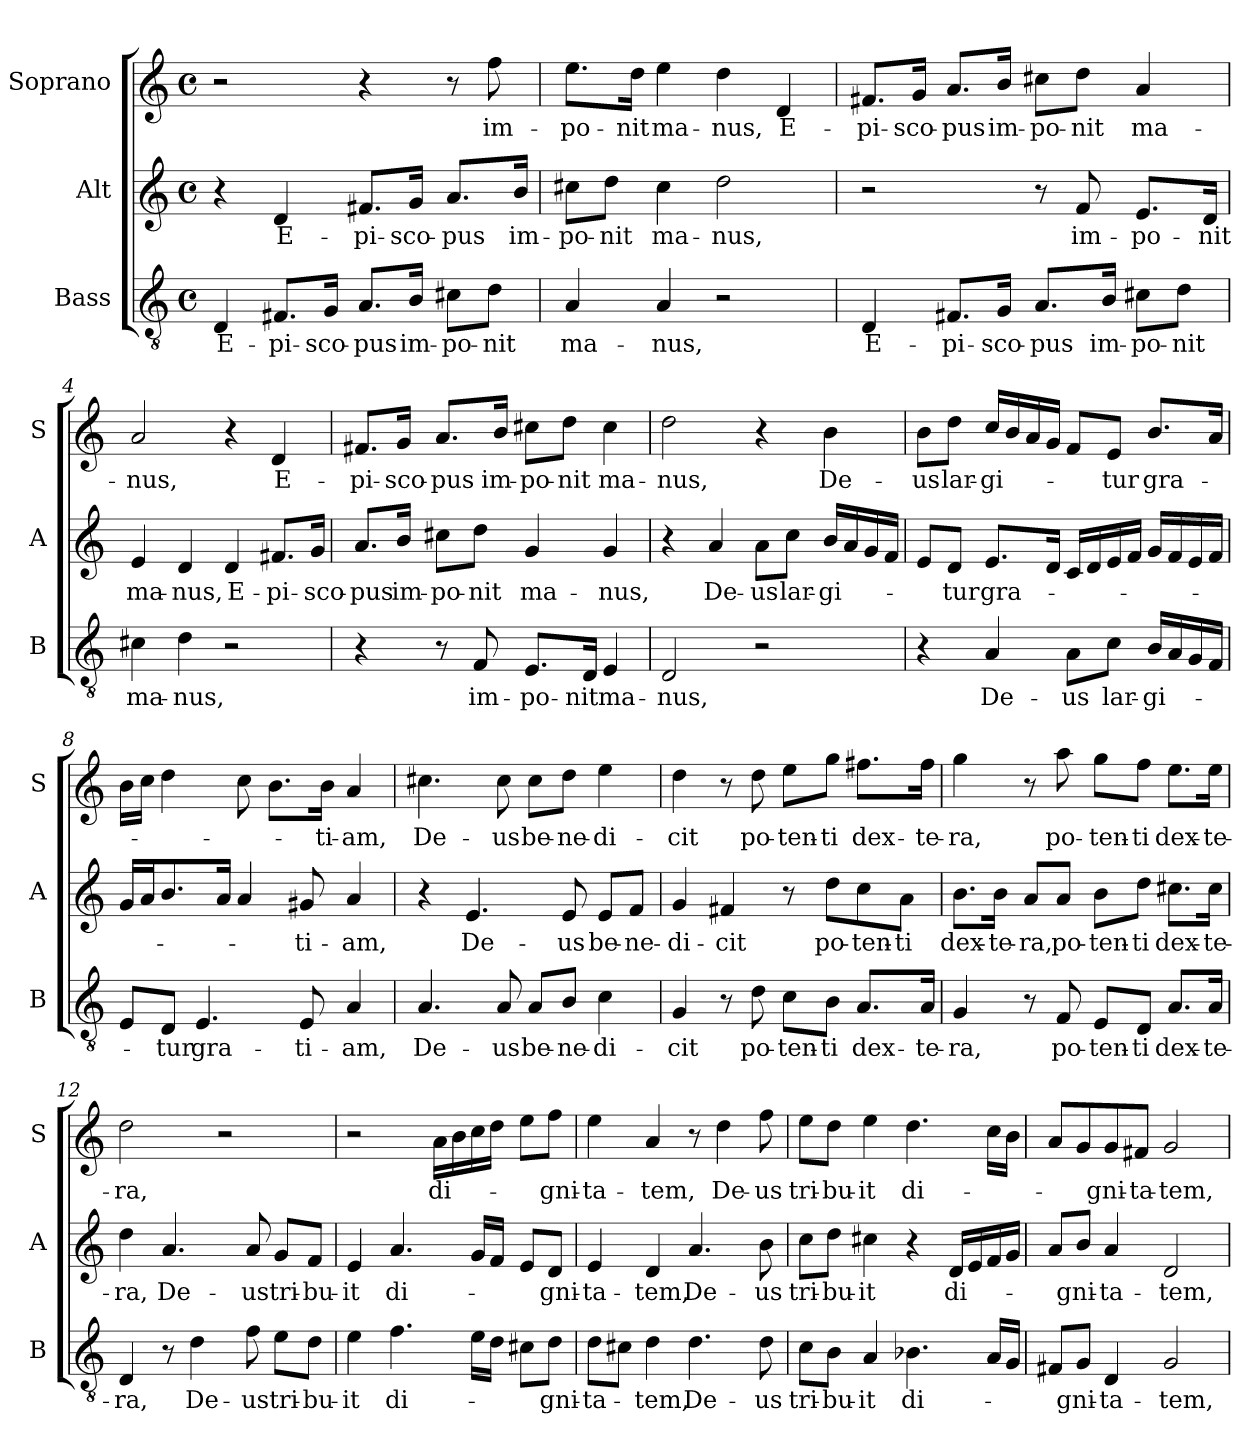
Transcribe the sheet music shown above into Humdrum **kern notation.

**kern	**text	**kern	**text	**kern	**text
*part3	*part3	*part2	*part2	*part1	*part1
*staff3	*staff3	*staff2	*staff2	*staff1	*staff1
*I"Bass	*	*I"Alt	*	*I"Soprano	*
*I'B	*	*I'A	*	*I'S	*
*clefGv2	*	*clefG2	*	*clefG2	*
*k[]	*	*k[]	*	*k[]	*
*C:	*	*C:	*	*C:	*
*M4/4	*	*M4/4	*	*M4/4	*
*met(c)	*	*met(c)	*	*met(c)	*
=1	=1	=1	=1	=1	=1
!	!LO:LY:b	!	!	!	!
4D/	E-	4r	.	2r	.
!	!LO:LY:b	!	!LO:LY:b	!	!
8.F#X/L	-pi-	4d/	E-	.	.
!	!LO:LY:b	!	!	!	!
16G/Jk	-sco-	.	.	.	.
!	!LO:LY:b	!	!LO:LY:b	!	!
8.A/L	-pus	8.f#X/L	-pi-	4r	.
!	!LO:LY:b	!	!LO:LY:b	!	!
16B/Jk	im-	16g/Jk	-sco-	.	.
!	!LO:LY:b	!	!LO:LY:b	!	!
8c#X\L	-po-	8.a/L	-pus	8r	.
!	!LO:LY:b	!	!	!	!LO:LY:b
8d\J	-nit	.	.	8ff\	im-
!	!	!	!LO:LY:b	!	!
.	.	16b/Jk	im-	.	.
=2	=2	=2	=2	=2	=2
!	!LO:LY:b	!	!LO:LY:b	!	!LO:LY:b
4A/	ma-	8cc#X\L	-po-	8.ee\L	-po-
!	!	!	!LO:LY:b	!	!
.	.	8dd\J	-nit	.	.
!	!	!	!	!	!LO:LY:b
.	.	.	.	16dd\Jk	-nit
!	!LO:LY:b	!	!LO:LY:b	!	!LO:LY:b
4A/	-nus,	4cc#\	ma-	4ee\	ma-
!	!	!	!LO:LY:b	!	!LO:LY:b
2r	.	2dd\	-nus,	4dd\	-nus,
!	!	!	!	!	!LO:LY:b
.	.	.	.	4d/	E-
=3	=3	=3	=3	=3	=3
!	!LO:LY:b	!	!	!	!LO:LY:b
4D/	E-	2r	.	8.f#X/L	-pi-
!	!	!	!	!	!LO:LY:b
.	.	.	.	16g/Jk	-sco-
!	!LO:LY:b	!	!	!	!LO:LY:b
8.F#X/L	-pi-	.	.	8.a/L	-pus
!	!LO:LY:b	!	!	!	!LO:LY:b
16G/Jk	-sco-	.	.	16b/Jk	im-
!	!LO:LY:b	!	!	!	!LO:LY:b
8.A/L	-pus	8r	.	8cc#X\L	-po-
!	!	!	!LO:LY:b	!	!LO:LY:b
.	.	8f/	im-	8dd\J	-nit
!	!LO:LY:b	!	!	!	!
16B/Jk	im-	.	.	.	.
!	!LO:LY:b	!	!LO:LY:b	!	!LO:LY:b
8c#X\L	-po-	8.e/L	-po-	4a/	ma-
!	!LO:LY:b	!	!	!	!
8d\J	-nit	.	.	.	.
!	!	!	!LO:LY:b	!	!
.	.	16d/Jk	-nit	.	.
=4	=4	=4	=4	=4	=4
!	!LO:LY:b	!	!LO:LY:b	!	!LO:LY:b
4c#X\	ma-	4e/	ma-	2a/	-nus,
!	!LO:LY:b	!	!LO:LY:b	!	!
4d\	-nus,	4d/	-nus,	.	.
!	!	!	!LO:LY:b	!	!
2r	.	4d/	E-	4r	.
!	!	!	!LO:LY:b	!	!LO:LY:b
.	.	8.f#X/L	-pi-	4d/	E-
!	!	!	!LO:LY:b	!	!
.	.	16g/Jk	-sco-	.	.
!!LO:LB:g=z
=5	=5	=5	=5	=5	=5
!	!	!	!LO:LY:b	!	!LO:LY:b
4r	.	8.a/L	-pus	8.f#X/L	-pi-
!	!	!	!LO:LY:b	!	!LO:LY:b
.	.	16b/Jk	im-	16g/Jk	-sco-
!	!	!	!LO:LY:b	!	!LO:LY:b
8r	.	8cc#X\L	-po-	8.a/L	-pus
!	!LO:LY:b	!	!LO:LY:b	!	!
8F/	im-	8dd\J	-nit	.	.
!	!	!	!	!	!LO:LY:b
.	.	.	.	16b/Jk	im-
!	!LO:LY:b	!	!LO:LY:b	!	!LO:LY:b
8.E/L	-po-	4g/	ma-	8cc#X\L	-po-
!	!	!	!	!	!LO:LY:b
.	.	.	.	8dd\J	-nit
!	!LO:LY:b	!	!	!	!
16D/Jk	-nit	.	.	.	.
!	!LO:LY:b	!	!LO:LY:b	!	!LO:LY:b
4E/	ma-	4g/	-nus,	4cc#\	ma-
=6	=6	=6	=6	=6	=6
!	!LO:LY:b	!	!	!	!LO:LY:b
2D/	-nus,	4r	.	2dd\	-nus,
!	!	!	!LO:LY:b	!	!
.	.	4a/	De-	.	.
!	!	!	!LO:LY:b	!	!
2r	.	8a\L	-us	4r	.
!	!	!	!LO:LY:b	!	!
.	.	8cc\J	lar-	.	.
!	!	!	!LO:LY:b	!	!LO:LY:b
.	.	16b/LL	-gi-	4b\	De-
.	.	16a/	.	.	.
.	.	16g/	.	.	.
.	.	16f/JJ	.	.	.
=7	=7	=7	=7	=7	=7
!	!	!	!	!	!LO:LY:b
4r	.	8e/L	.	8b\L	-us
!	!	!	!LO:LY:b	!	!LO:LY:b
.	.	8d/J	-tur	8dd\J	lar-
!	!LO:LY:b	!	!LO:LY:b	!	!LO:LY:b
4A/	De-	8.e/L	gra-	16cc/LL	-gi-
.	.	.	.	16b/	.
.	.	.	.	16a/	.
.	.	16d/Jk	.	16g/JJ	.
!	!LO:LY:b	!	!	!	!
8A\L	-us	16c/LL	.	8f/L	.
.	.	16d/	.	.	.
!	!LO:LY:b	!	!	!	!LO:LY:b
8c\J	lar-	16e/	.	8e/J	-tur
.	.	16f/JJ	.	.	.
!	!LO:LY:b	!	!	!	!LO:LY:b
16B/LL	-gi-	16g/LL	.	8.b/L	gra-
16A/	.	16f/	.	.	.
16G/	.	16e/	.	.	.
16F/JJ	.	16f/JJ	.	16a/Jk	.
=8	=8	=8	=8	=8	=8
8E/L	.	16g/LL	.	16b\LL	.
.	.	16a/J	.	16cc\JJ	.
!	!LO:LY:b	!	!	!	!
8D/J	-tur	8.b/	.	4dd\	.
!	!LO:LY:b	!	!	!	!
4.E/	gra-	.	.	.	.
.	.	16a/Jk	.	.	.
.	.	4a/	.	8cc\	.
.	.	.	.	8.b\L	.
!	!LO:LY:b	!	!LO:LY:b	!	!
8E/	-ti-	8g#X/	-ti-	.	.
!	!	!	!	!	!LO:LY:b
.	.	.	.	16b\Jk	-ti-
!	!LO:LY:b	!	!LO:LY:b	!	!LO:LY:b
4A/	-am,	4a/	-am,	4a/	-am,
!!LO:LB:g=z
=9	=9	=9	=9	=9	=9
!	!LO:LY:b	!	!	!	!LO:LY:b
4.A/	De-	4r	.	4.cc#X\	De-
!	!	!	!LO:LY:b	!	!
.	.	4.e/	De-	.	.
!	!LO:LY:b	!	!	!	!LO:LY:b
8A/	-us	.	.	8cc#\	-us
!	!LO:LY:b	!	!	!	!LO:LY:b
8A/L	be-	.	.	8cc#\L	be-
!	!LO:LY:b	!	!LO:LY:b	!	!LO:LY:b
8B/J	-ne-	8e/	-us	8dd\J	-ne-
!	!LO:LY:b	!	!LO:LY:b	!	!LO:LY:b
4c\	-di-	8e/L	be-	4ee\	-di-
!	!	!	!LO:LY:b	!	!
.	.	8f/J	-ne-	.	.
=10	=10	=10	=10	=10	=10
!	!LO:LY:b	!	!LO:LY:b	!	!LO:LY:b
4G/	-cit	4g/	-di-	4dd\	-cit
!	!	!	!LO:LY:b	!	!
8r	.	4f#X/	-cit	8r	.
!	!LO:LY:b	!	!	!	!LO:LY:b
8d\	po-	.	.	8dd\	po-
!	!LO:LY:b	!	!	!	!LO:LY:b
8c\L	-ten-	8r	.	8ee\L	-ten-
!	!LO:LY:b	!	!LO:LY:b	!	!LO:LY:b
8B\J	-ti	8dd\L	po-	8gg\J	-ti
!	!LO:LY:b	!	!LO:LY:b	!	!LO:LY:b
8.A/L	dex-	8cc\	-ten-	8.ff#X\L	dex-
!	!	!	!LO:LY:b	!	!
.	.	8a\J	-ti	.	.
!	!LO:LY:b	!	!	!	!LO:LY:b
16A/Jk	-te-	.	.	16ff#\Jk	-te-
=11	=11	=11	=11	=11	=11
!	!LO:LY:b	!	!LO:LY:b	!	!LO:LY:b
4G/	-ra,	8.b\L	dex-	4gg\	-ra,
!	!	!	!LO:LY:b	!	!
.	.	16b\Jk	-te-	.	.
!	!	!	!LO:LY:b	!	!
8r	.	8a/L	-ra,	8r	.
!	!LO:LY:b	!	!LO:LY:b	!	!LO:LY:b
8F/	po-	8a/J	po-	8aa\	po-
!	!LO:LY:b	!	!LO:LY:b	!	!LO:LY:b
8E/L	-ten-	8b\L	-ten-	8gg\L	-ten-
!	!LO:LY:b	!	!LO:LY:b	!	!LO:LY:b
8D/J	-ti	8dd\J	-ti	8ff\J	-ti
!	!LO:LY:b	!	!LO:LY:b	!	!LO:LY:b
8.A/L	dex-	8.cc#X\L	dex-	8.ee\L	dex-
!	!LO:LY:b	!	!LO:LY:b	!	!LO:LY:b
16A/Jk	-te-	16cc#\Jk	-te-	16ee\Jk	-te-
=12	=12	=12	=12	=12	=12
!	!LO:LY:b	!	!LO:LY:b	!	!LO:LY:b
4D/	-ra,	4dd\	-ra,	2dd\	-ra,
!	!	!	!LO:LY:b	!	!
8r	.	4.a/	De-	.	.
!	!LO:LY:b	!	!	!	!
4d\	De-	.	.	.	.
.	.	.	.	2r	.
!	!LO:LY:b	!	!LO:LY:b	!	!
8f\	-us	8a/	-us	.	.
!	!LO:LY:b	!	!LO:LY:b	!	!
8e\L	tri-	8g/L	tri-	.	.
!	!LO:LY:b	!	!LO:LY:b	!	!
8d\J	-bu-	8f/J	-bu-	.	.
=13	=13	=13	=13	=13	=13
!	!LO:LY:b	!	!LO:LY:b	!	!
4e\	-it	4e/	-it	2r	.
!	!LO:LY:b	!	!LO:LY:b	!	!
4.f\	di-	4.a/	di-	.	.
!	!	!	!	!	!LO:LY:b
.	.	.	.	16a\LL	di-
.	.	.	.	16b\	.
16e\LL	.	16g/LL	.	16cc\	.
16d\JJ	.	16f/JJ	.	16dd\JJ	.
8c#X\L	.	8e/L	.	8ee\L	.
!	!LO:LY:b	!	!LO:LY:b	!	!LO:LY:b
8d\J	-gni-	8d/J	-gni-	8ff\J	-gni-
!!LO:PB:g=z
=14	=14	=14	=14	=14	=14
!	!LO:LY:b	!	!LO:LY:b	!	!LO:LY:b
8d\L	-ta-	4e/	-ta-	4ee\	-ta-
8c#X\J	.	.	.	.	.
!	!LO:LY:b	!	!LO:LY:b	!	!LO:LY:b
4d\	-tem,	4d/	-tem,	4a/	-tem,
!	!LO:LY:b	!	!LO:LY:b	!	!
4.d\	De-	4.a/	De-	8r	.
!	!	!	!	!	!LO:LY:b
.	.	.	.	4dd\	De-
!	!LO:LY:b	!	!LO:LY:b	!	!LO:LY:b
8d\	-us	8b\	-us	8ff\	-us
=15	=15	=15	=15	=15	=15
!	!LO:LY:b	!	!LO:LY:b	!	!LO:LY:b
8c\L	tri-	8cc\L	tri-	8ee\L	tri-
!	!LO:LY:b	!	!LO:LY:b	!	!LO:LY:b
8B\J	-bu-	8dd\J	-bu-	8dd\J	-bu-
!	!LO:LY:b	!	!LO:LY:b	!	!LO:LY:b
4A/	-it	4cc#X\	-it	4ee\	-it
!	!LO:LY:b	!	!	!	!LO:LY:b
4.B-X\	di-	4r	.	4.dd\	di-
!	!	!	!LO:LY:b	!	!
.	.	16d/LL	di-	.	.
.	.	16e/	.	.	.
16A/LL	.	16f/	.	16cc\LL	.
16G/JJ	.	16g/JJ	.	16b\JJ	.
=16	=16	=16	=16	=16	=16
8F#X/L	.	8a/L	.	8a/L	.
!	!LO:LY:b	!	!LO:LY:b	!	!
8G/J	-gni-	8b/J	-gni-	8g/	.
!	!LO:LY:b	!	!LO:LY:b	!	!LO:LY:b
4D/	-ta-	4a/	-ta-	8g/	-gni-
!	!	!	!	!	!LO:LY:b
.	.	.	.	8f#X/J	-ta-
!	!LO:LY:b	!	!LO:LY:b	!	!LO:LY:b
2G/	-tem,	2d/	-tem,	2g/	-tem,
=	=	=	=	=	=
*-	*-	*-	*-	*-	*-
